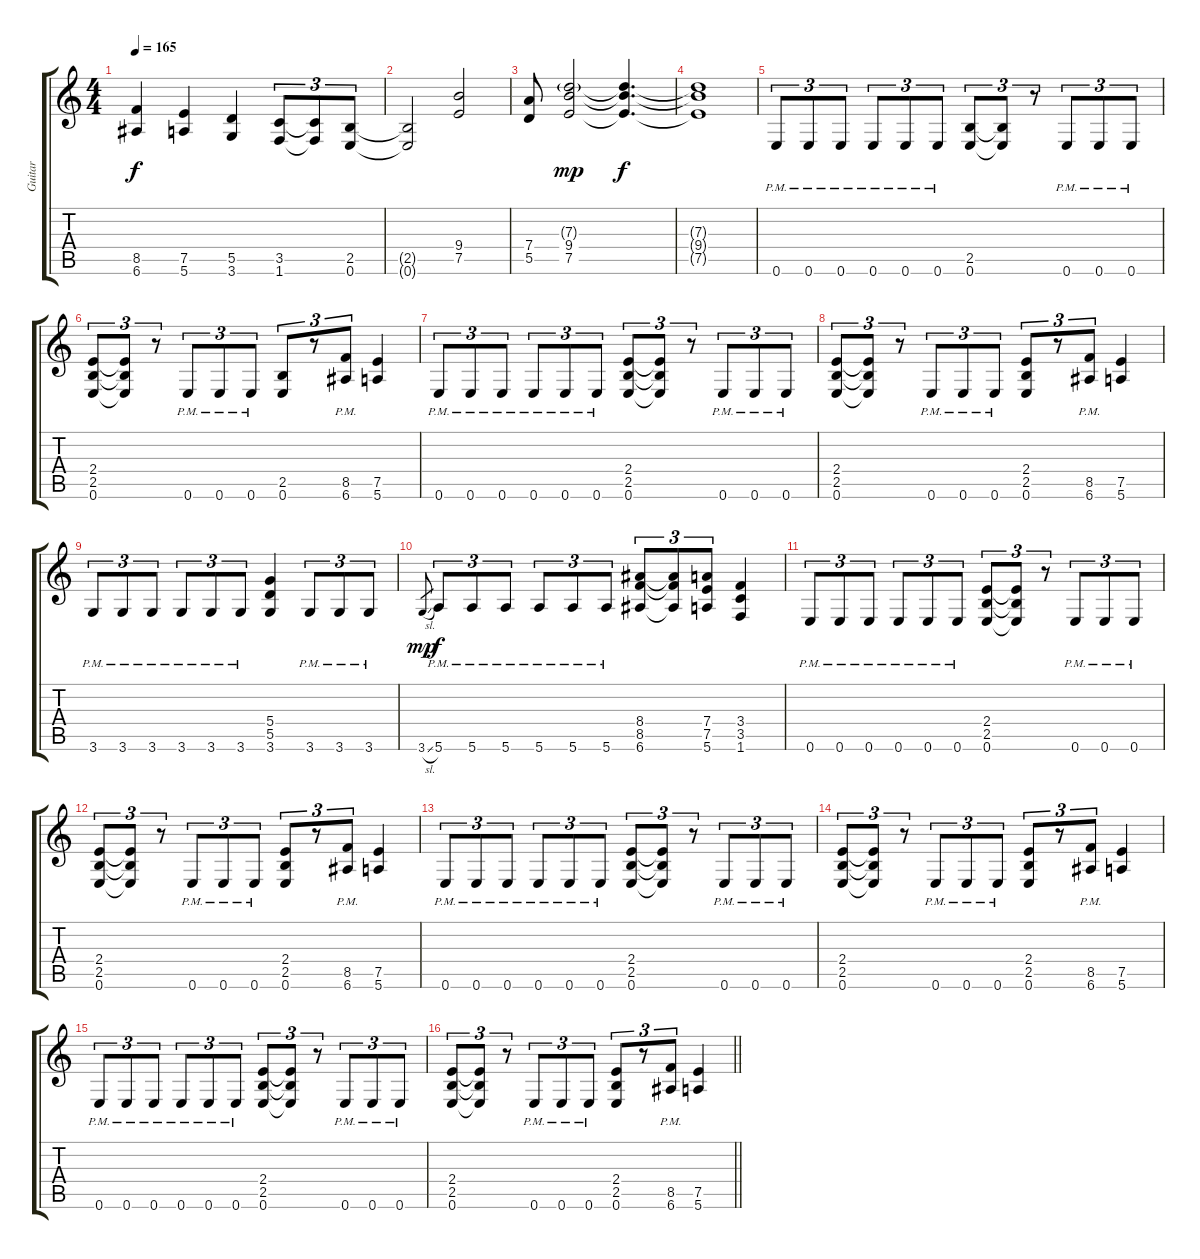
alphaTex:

\track ("Guitar" "Guitar") {instrument distortionguitar}
\staff {score tabs}
\tuning (E4 B3 G3 D3 A2 E2) {hide}
\ts (4 4)
\tempo 165
\clef g2
\ks c
(8.5 6.6).4{dy f} (7.5 5.6).4 (5.5 3.6).4 (3.5 1.6).8{tu (3 2)} (3.5{t} 1.6{t}).8{tu (3 2)} (2.5 0.6).8{tu (3 2)} |
(2.5{t} 0.6{t}).2 (9.4 7.5).2 |
(7.4 5.5).8 (7.3{g} 9.4 7.5).2{dy mp} (7.3{t} 9.4{t} 7.5{t}).4{d dy f} |
(7.3{t} 9.4{t} 7.5{t}).1 |
0.6{pm}.8{tu (3 2)} 0.6{pm}.8{tu (3 2)} 0.6{pm}.8{tu (3 2)} 0.6{pm}.8{tu (3 2)} 0.6{pm}.8{tu (3 2)} 0.6{pm}.8{tu (3 2)} (2.5 0.6).8{tu (3 2)} (2.5{t} 0.6{t}).8{tu (3 2)} r.8{tu (3 2)} 0.6{pm}.8{tu (3 2)} 0.6{pm}.8{tu (3 2)} 0.6{pm}.8{tu (3 2)} |
(2.4 2.5 0.6).8{tu (3 2)} (2.4{t} 2.5{t} 0.6{t}).8{tu (3 2)} r.8{tu (3 2)} 0.6{pm}.8{tu (3 2)} 0.6{pm}.8{tu (3 2)} 0.6{pm}.8{tu (3 2)} (2.5 0.6).8{tu (3 2)} r.8{tu (3 2)} (8.5{pm} 6.6{pm}).8{tu (3 2)} (7.5 5.6).4 |
0.6{pm}.8{tu (3 2)} 0.6{pm}.8{tu (3 2)} 0.6{pm}.8{tu (3 2)} 0.6{pm}.8{tu (3 2)} 0.6{pm}.8{tu (3 2)} 0.6{pm}.8{tu (3 2)} (2.4 2.5 0.6).8{tu (3 2)} (2.4{t} 2.5{t} 0.6{t}).8{tu (3 2)} r.8{tu (3 2)} 0.6{pm}.8{tu (3 2)} 0.6{pm}.8{tu (3 2)} 0.6{pm}.8{tu (3 2)} |
(2.4 2.5 0.6).8{tu (3 2)} (2.4{t} 2.5{t} 0.6{t}).8{tu (3 2)} r.8{tu (3 2)} 0.6{pm}.8{tu (3 2)} 0.6{pm}.8{tu (3 2)} 0.6{pm}.8{tu (3 2)} (2.4 2.5 0.6).8{tu (3 2)} r.8{tu (3 2)} (8.5{pm} 6.6{pm}).8{tu (3 2)} (7.5 5.6).4 |
3.6{pm}.8{tu (3 2)} 3.6{pm}.8{tu (3 2)} 3.6{pm}.8{tu (3 2)} 3.6{pm}.8{tu (3 2)} 3.6{pm}.8{tu (3 2)} 3.6{pm}.8{tu (3 2)} (5.4 5.5 3.6).4 3.6{pm}.8{tu (3 2)} 3.6{pm}.8{tu (3 2)} 3.6{pm}.8{tu (3 2)} |
3.6{sl}.8{gr dy mp} 5.6{pm}.8{tu (3 2) dy f} 5.6{pm}.8{tu (3 2)} 5.6{pm}.8{tu (3 2)} 5.6{pm}.8{tu (3 2)} 5.6{pm}.8{tu (3 2)} 5.6{pm}.8{tu (3 2)} (8.4 8.5 6.6).8{tu (3 2)} (8.4{t} 8.5{t} 6.6{t}).8{tu (3 2)} (7.4 7.5 5.6).8{tu (3 2)} (3.4 3.5 1.6).4 |
0.6{pm}.8{tu (3 2)} 0.6{pm}.8{tu (3 2)} 0.6{pm}.8{tu (3 2)} 0.6{pm}.8{tu (3 2)} 0.6{pm}.8{tu (3 2)} 0.6{pm}.8{tu (3 2)} (2.4 2.5 0.6).8{tu (3 2)} (2.4{t} 2.5{t} 0.6{t}).8{tu (3 2)} r.8{tu (3 2)} 0.6{pm}.8{tu (3 2)} 0.6{pm}.8{tu (3 2)} 0.6{pm}.8{tu (3 2)} |
(2.4 2.5 0.6).8{tu (3 2)} (2.4{t} 2.5{t} 0.6{t}).8{tu (3 2)} r.8{tu (3 2)} 0.6{pm}.8{tu (3 2)} 0.6{pm}.8{tu (3 2)} 0.6{pm}.8{tu (3 2)} (2.4 2.5 0.6).8{tu (3 2)} r.8{tu (3 2)} (8.5{pm} 6.6{pm}).8{tu (3 2)} (7.5 5.6).4 |
0.6{pm}.8{tu (3 2)} 0.6{pm}.8{tu (3 2)} 0.6{pm}.8{tu (3 2)} 0.6{pm}.8{tu (3 2)} 0.6{pm}.8{tu (3 2)} 0.6{pm}.8{tu (3 2)} (2.4 2.5 0.6).8{tu (3 2)} (2.4{t} 2.5{t} 0.6{t}).8{tu (3 2)} r.8{tu (3 2)} 0.6{pm}.8{tu (3 2)} 0.6{pm}.8{tu (3 2)} 0.6{pm}.8{tu (3 2)} |
(2.4 2.5 0.6).8{tu (3 2)} (2.4{t} 2.5{t} 0.6{t}).8{tu (3 2)} r.8{tu (3 2)} 0.6{pm}.8{tu (3 2)} 0.6{pm}.8{tu (3 2)} 0.6{pm}.8{tu (3 2)} (2.4 2.5 0.6).8{tu (3 2)} r.8{tu (3 2)} (8.5{pm} 6.6{pm}).8{tu (3 2)} (7.5 5.6).4 |
0.6{pm}.8{tu (3 2)} 0.6{pm}.8{tu (3 2)} 0.6{pm}.8{tu (3 2)} 0.6{pm}.8{tu (3 2)} 0.6{pm}.8{tu (3 2)} 0.6{pm}.8{tu (3 2)} (2.4 2.5 0.6).8{tu (3 2)} (2.4{t} 2.5{t} 0.6{t}).8{tu (3 2)} r.8{tu (3 2)} 0.6{pm}.8{tu (3 2)} 0.6{pm}.8{tu (3 2)} 0.6{pm}.8{tu (3 2)} |
\barLineRight lightlight
(2.4 2.5 0.6).8{tu (3 2)} (2.4{t} 2.5{t} 0.6{t}).8{tu (3 2)} r.8{tu (3 2)} 0.6{pm}.8{tu (3 2)} 0.6{pm}.8{tu (3 2)} 0.6{pm}.8{tu (3 2)} (2.4 2.5 0.6).8{tu (3 2)} r.8{tu (3 2)} (8.5{pm} 6.6{pm}).8{tu (3 2)} (7.5 5.6).4
